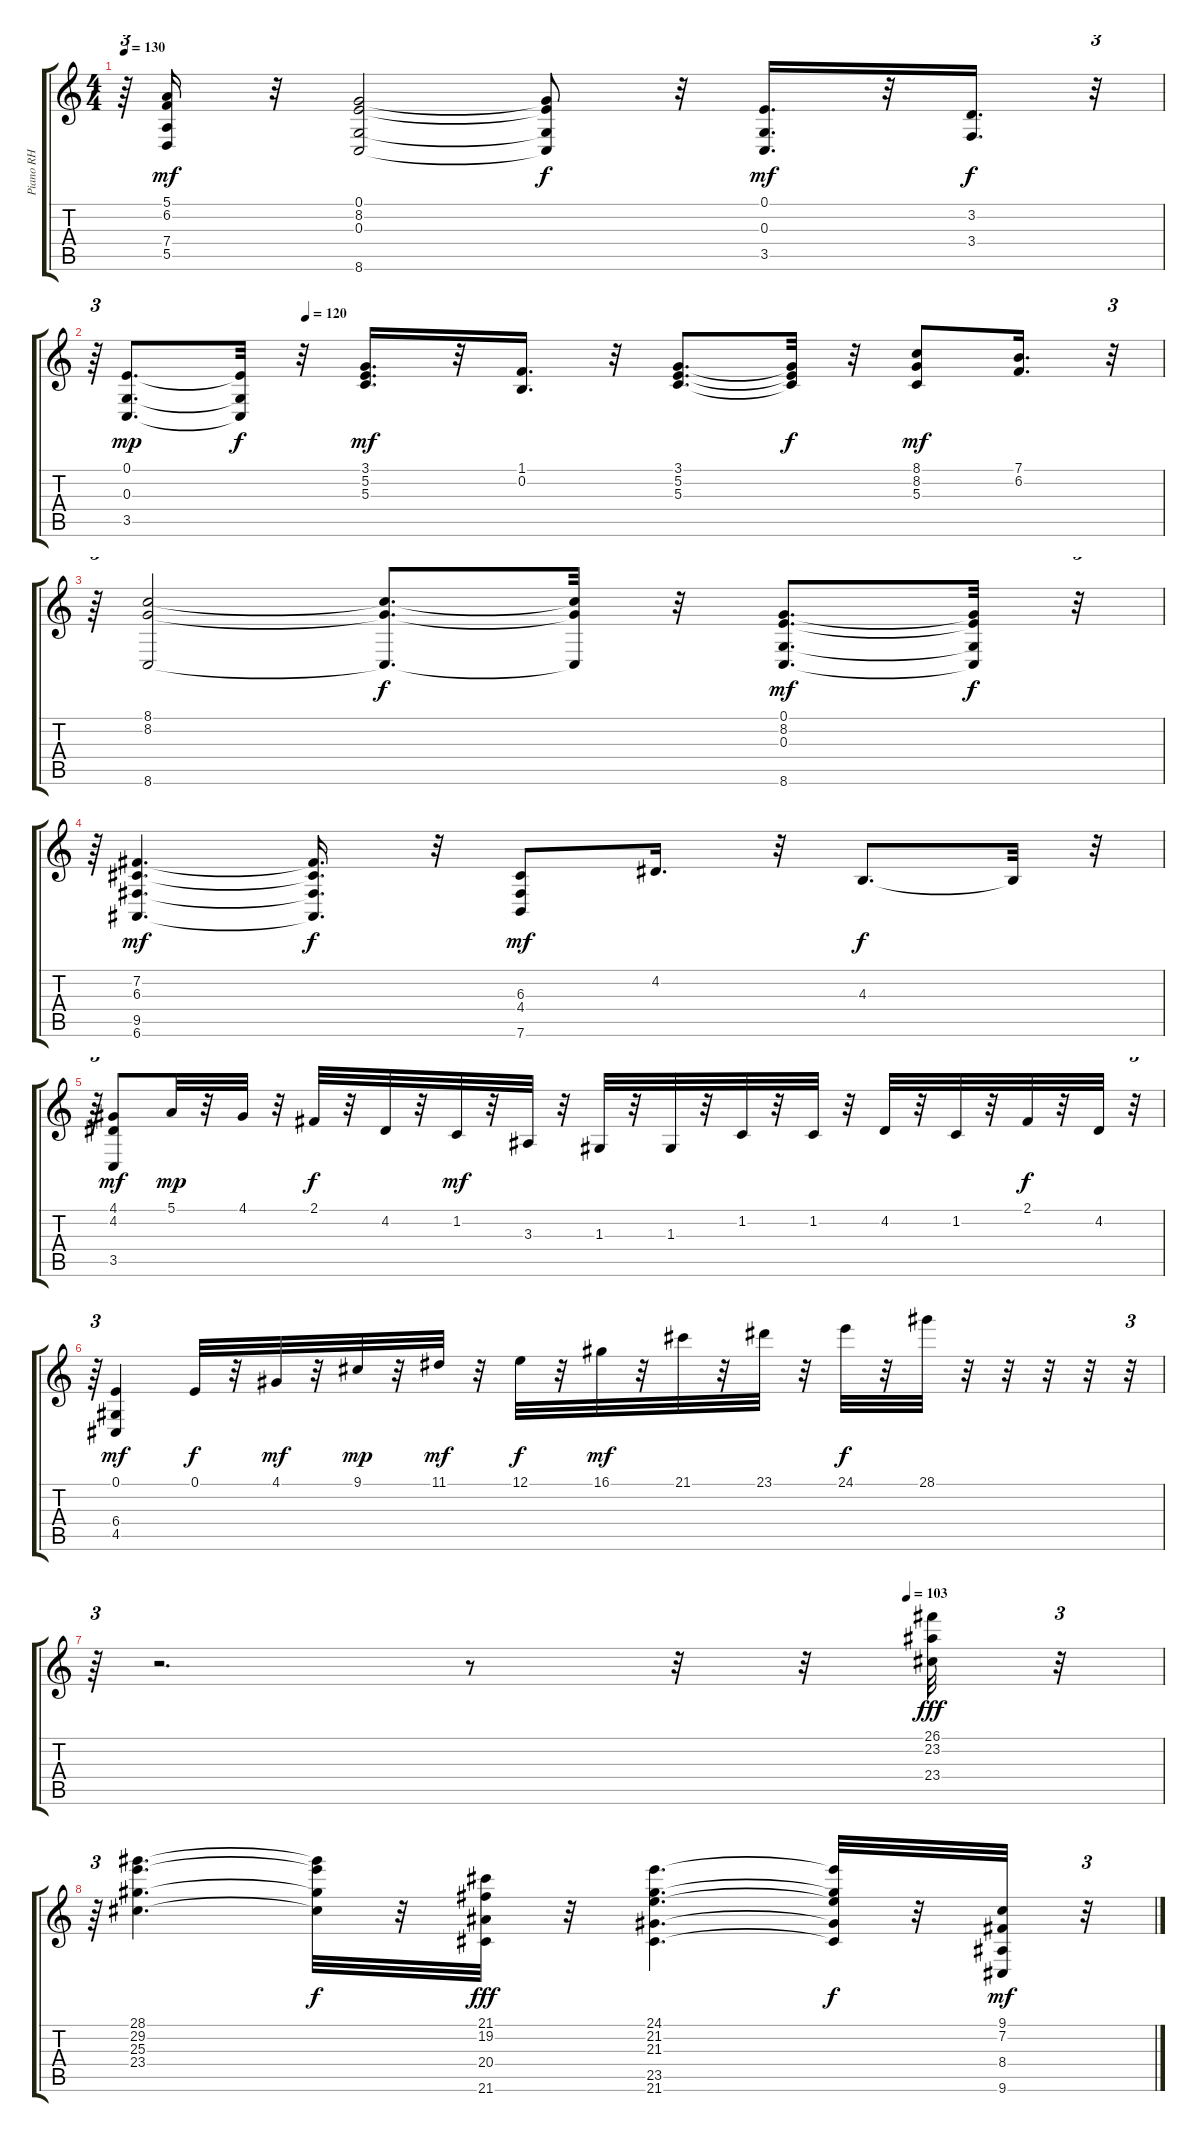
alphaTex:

\track ("Piano RH" "Piano RH") {instrument acousticgrandpiano}
\staff {score tabs}
\tuning (E4 B3 G3 D3 A2 E2) {hide}
\ts (4 4)
\tempo 130
\clef g2
\ks c
r.64{tu (3 2) dy f} (5.1 6.2 7.4 5.5).16{dy mf} r.32 (0.1 8.2 0.3 8.6).2 (0.1{t} 8.2{t} 0.3{t} 8.6{t}).8{dy f} r.32 (0.1 0.3 3.5).16{d dy mf} r.32 (3.2 3.4).16{d dy f} r.32{tu (3 2)} |
\tempo (120 0.19791666666666666)
r.64{tu (3 2)} (0.1 0.3 3.5).8{d dy mp} (0.1{t} 0.3{t} 3.5{t}).32{dy f} r.32 (3.1 5.2 5.3).16{d dy mf} r.32 (1.1 0.2).16{d} r.32 (3.1 5.2 5.3).8{d} (3.1{t} 5.2{t} 5.3{t}).32{dy f} r.32 (8.1 8.2 5.3).8{dy mf} (7.1 6.2).16{d} r.32{tu (3 2)} |
r.64{tu (3 2)} (8.1 8.2 8.6).2 (8.1{t} 8.2{t} 8.6{t}).8{d dy f} (8.1{t} 8.2{t} 8.6{t}).32 r.32 (0.1 8.2 0.3 8.6).8{d dy mf} (0.1{t} 8.2{t} 0.3{t} 8.6{t}).32{dy f} r.32{tu (3 2)} |
r.64{tu (3 2)} (7.2 6.3 9.5 6.6).4{d dy mf} (7.2{t} 6.3{t} 9.5{t} 6.6{t}).16{d dy f} r.32 (6.3 4.4 7.6).8{dy mf} 4.2.16{d} r.32 4.3.8{d dy f} 4.3{t}.32 r.32{tu (3 2)} |
r.64{tu (3 2)} (4.1 4.2 3.5).8{dy mf} 5.1.32{dy mp} r.32 4.1.32 r.32 2.1.32{dy f} r.32 4.2.32 r.32 1.2.32{dy mf} r.32 3.3.32 r.32 1.3.32 r.32 1.3.32 r.32 1.2.32 r.32 1.2.32 r.32 4.2.32 r.32 1.2.32 r.32 2.1.32{dy f} r.32 4.2.32 r.32{tu (3 2)} |
r.64{tu (3 2)} (0.1 6.4 4.5).4{dy mf} 0.1.32{dy f} r.32 4.1.32{dy mf} r.32 9.1.32{dy mp} r.32 11.1.32{dy mf} r.32 12.1.32{dy f} r.32 16.1.32{dy mf} r.32 21.1.32 r.32 23.1.32 r.32 24.1.32{dy f} r.32 28.1.32 r.32 r.32 r.32 r.32 r.32{tu (3 2)} |
\tempo (103 0.7604166666666666)
r.64{tu (3 2)} r.2{d} r.8 r.32 r.32 (26.1 23.2 23.4).32{dy fff} r.32{tu (3 2)} |
r.64{tu (3 2)} (28.1 29.2 25.3 23.4).4{d} (28.1{t} 29.2{t} 25.3{t} 23.4{t}).32{dy f} r.32 (21.1 19.2 20.4 21.6).32{dy fff} r.32 (24.1 21.2 21.3 23.5 21.6).4{d} (24.1{t} 21.2{t} 21.3{t} 23.5{t} 21.6{t}).32{dy f} r.32 (9.1 7.2 8.4 9.6).32{dy mf} r.32{tu (3 2)}
